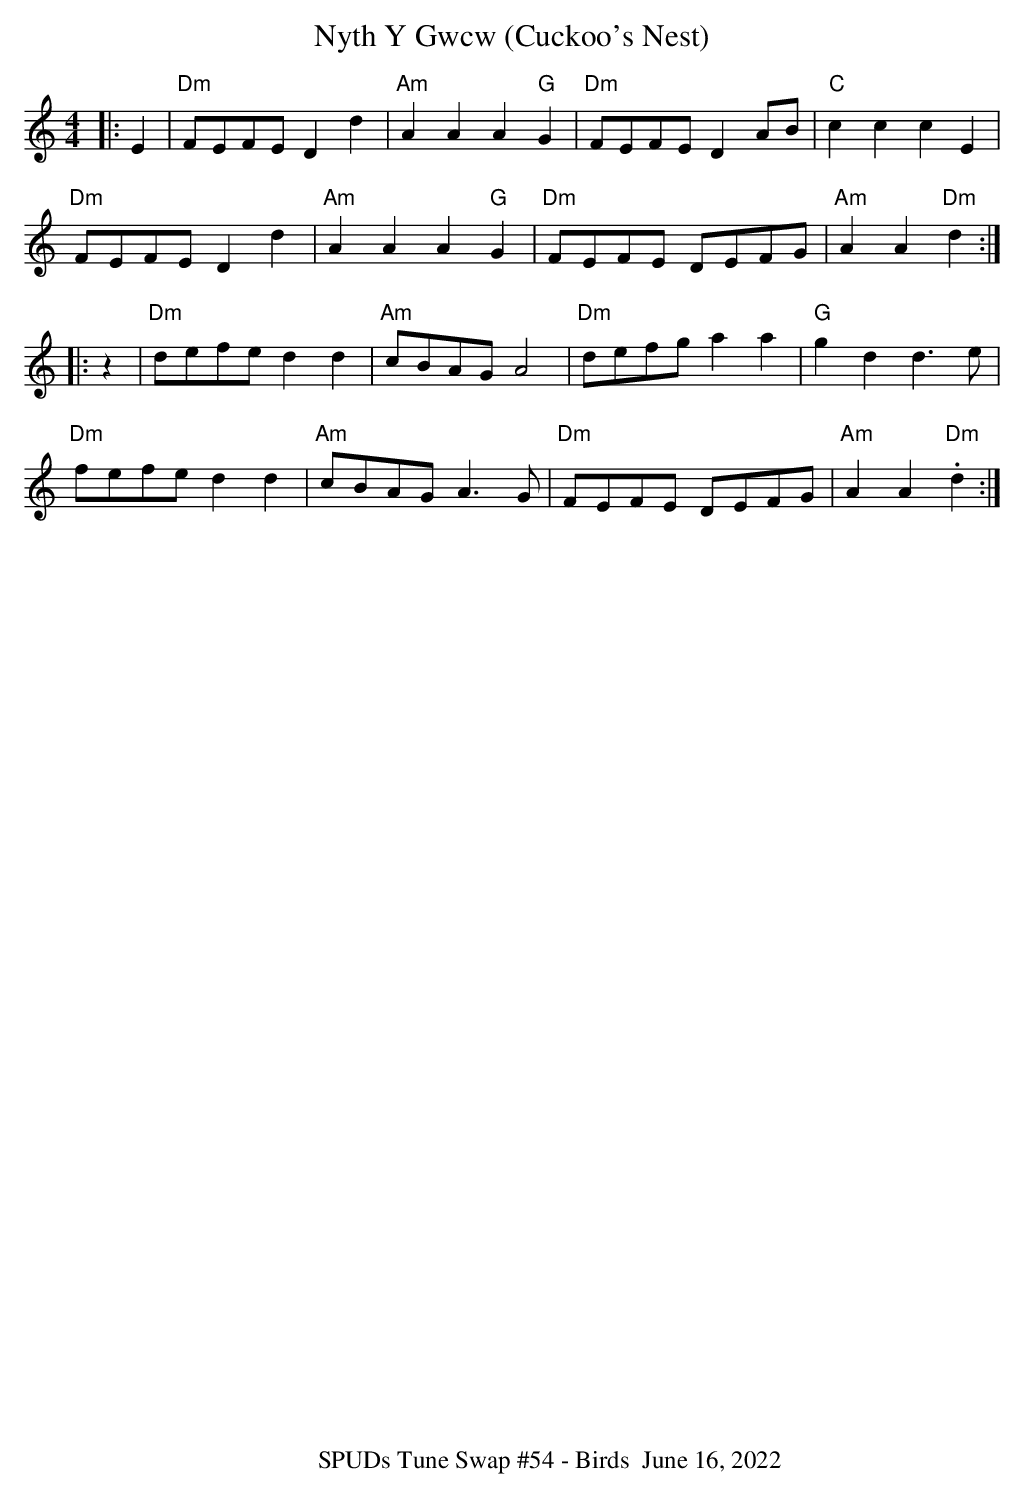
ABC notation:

X:1
T: Nyth Y Gwcw (Cuckoo's Nest)
M: 4/4
L: 1/8
K: Ddor
|: E2 | "Dm"FEFE D2 d2 | "Am"A2 A2 A2"G"G2|"Dm" FEFE D2 AB |"C" c2 c2 c2E2|
"Dm"FEFE D2 d2 |"Am" A2 A2 A2"G"G2| "Dm" FEFE DEFG | "Am"A2 A2 "Dm"d2:|
|: z2 | "Dm" defe d2 d2 |"Am" cBAG A4 | "Dm"defg a2 a2 | "G"g2 d2 d3 e |
"Dm"fefe d2 d2 | "Am"cBAG A3 G | "Dm"FEFE DEFG |"Am" A2 A2 "Dm".d2:|
